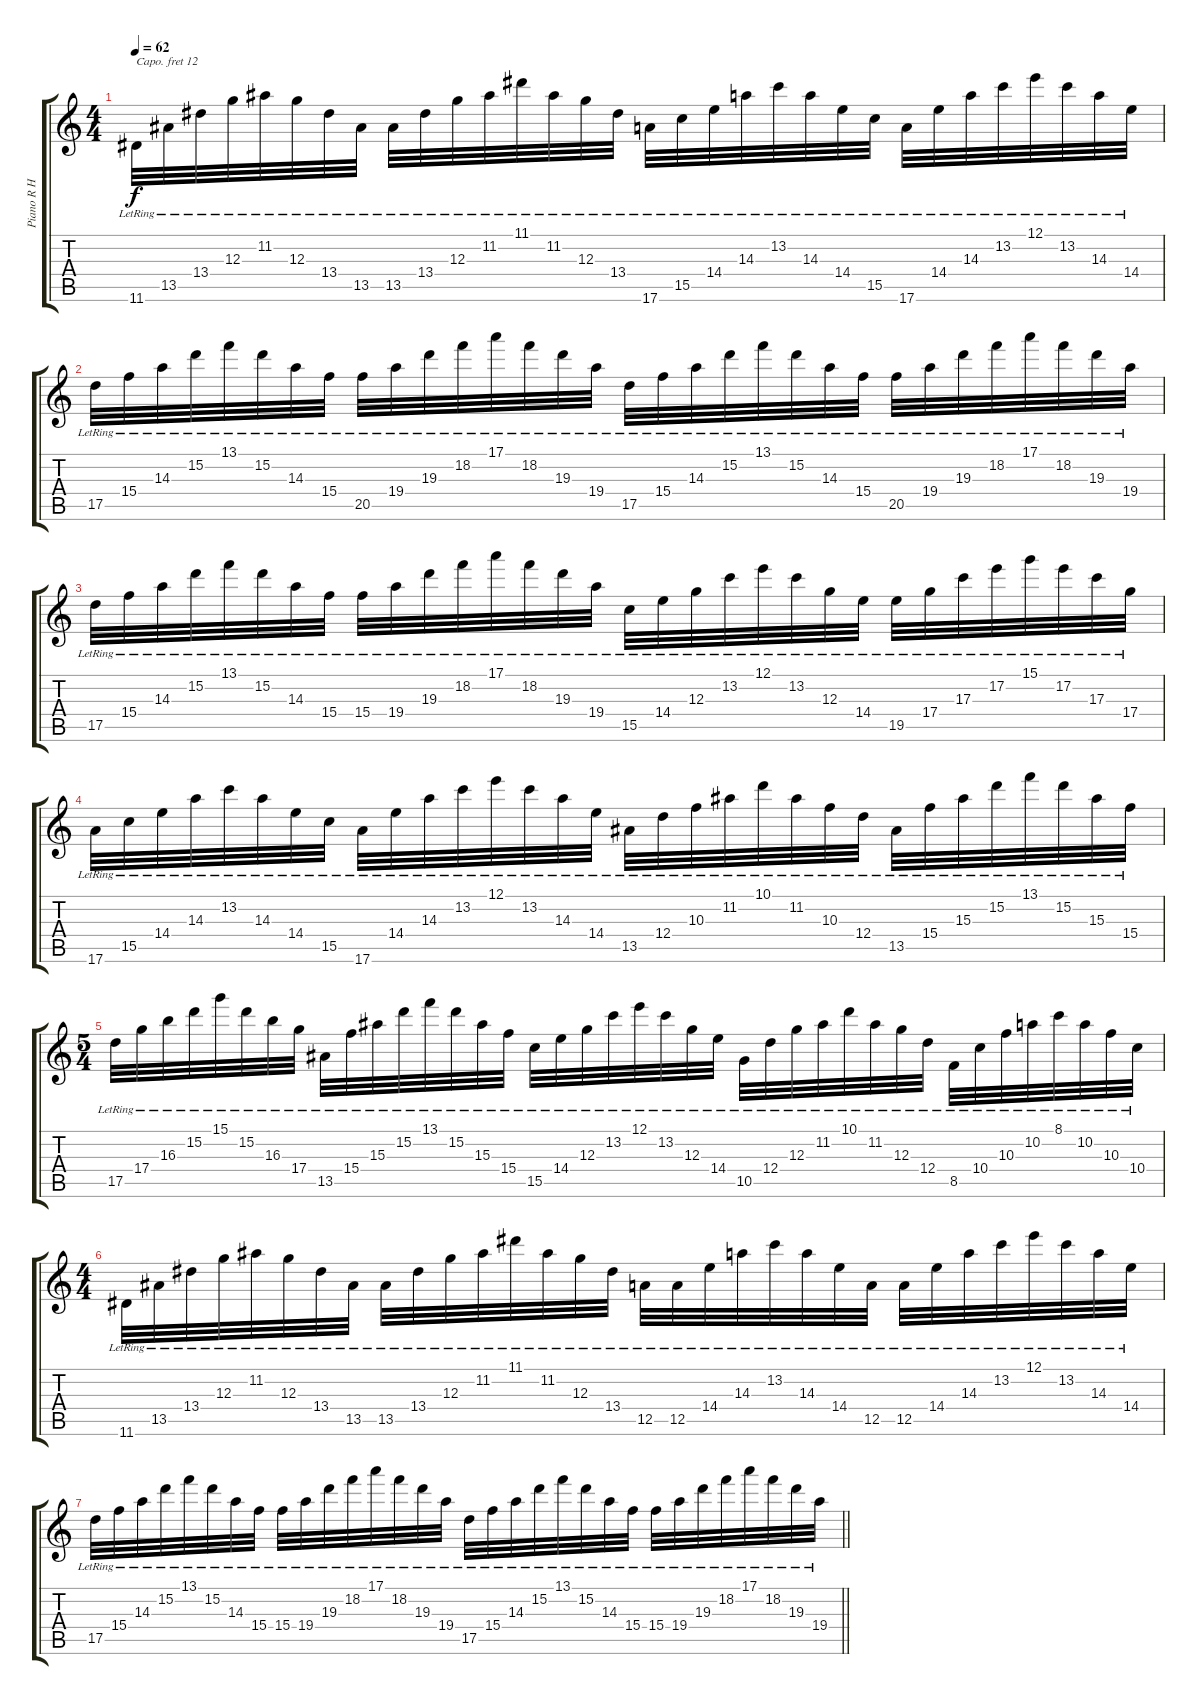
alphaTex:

\track ("Piano R H" "Piano R H") {instrument acousticgrandpiano}
\staff {score tabs}
\capo 12
\tuning (E4 B3 G3 D3 A2 E2) {hide}
\ts (4 4)
\tempo 62
\clef g2
\ks c
11.6{lr}.32{dy f} 13.5{lr}.32 13.4{lr}.32 12.3{lr}.32 11.2{lr}.32 12.3{lr}.32 13.4{lr}.32 13.5{lr}.32 13.5{lr}.32 13.4{lr}.32 12.3{lr}.32 11.2{lr}.32 11.1{lr}.32 11.2{lr}.32 12.3{lr}.32 13.4{lr}.32 17.6{lr}.32 15.5{lr}.32 14.4{lr}.32 14.3{lr}.32 13.2{lr}.32 14.3{lr}.32 14.4{lr}.32 15.5{lr}.32 17.6{lr}.32 14.4{lr}.32 14.3{lr}.32 13.2{lr}.32 12.1{lr}.32 13.2{lr}.32 14.3{lr}.32 14.4{lr}.32 |
17.5{lr}.32 15.4{lr}.32 14.3{lr}.32 15.2{lr}.32 13.1{lr}.32 15.2{lr}.32 14.3{lr}.32 15.4{lr}.32 20.5{lr}.32 19.4{lr}.32 19.3{lr}.32 18.2{lr}.32 17.1{lr}.32 18.2{lr}.32 19.3{lr}.32 19.4{lr}.32 17.5{lr}.32 15.4{lr}.32 14.3{lr}.32 15.2{lr}.32 13.1{lr}.32 15.2{lr}.32 14.3{lr}.32 15.4{lr}.32 20.5{lr}.32 19.4{lr}.32 19.3{lr}.32 18.2{lr}.32 17.1{lr}.32 18.2{lr}.32 19.3{lr}.32 19.4{lr}.32 |
17.5{lr}.32 15.4{lr}.32 14.3{lr}.32 15.2{lr}.32 13.1{lr}.32 15.2{lr}.32 14.3{lr}.32 15.4{lr}.32 15.4{lr}.32 19.4{lr}.32 19.3{lr}.32 18.2{lr}.32 17.1{lr}.32 18.2{lr}.32 19.3{lr}.32 19.4{lr}.32 15.5{lr}.32 14.4{lr}.32 12.3{lr}.32 13.2{lr}.32 12.1{lr}.32 13.2{lr}.32 12.3{lr}.32 14.4{lr}.32 19.5{lr}.32 17.4{lr}.32 17.3{lr}.32 17.2{lr}.32 15.1{lr}.32 17.2{lr}.32 17.3{lr}.32 17.4{lr}.32 |
17.6{lr}.32 15.5{lr}.32 14.4{lr}.32 14.3{lr}.32 13.2{lr}.32 14.3{lr}.32 14.4{lr}.32 15.5{lr}.32 17.6{lr}.32 14.4{lr}.32 14.3{lr}.32 13.2{lr}.32 12.1{lr}.32 13.2{lr}.32 14.3{lr}.32 14.4{lr}.32 13.5{lr}.32 12.4{lr}.32 10.3{lr}.32 11.2{lr}.32 10.1{lr}.32 11.2{lr}.32 10.3{lr}.32 12.4{lr}.32 13.5{lr}.32 15.4{lr}.32 15.3{lr}.32 15.2{lr}.32 13.1{lr}.32 15.2{lr}.32 15.3{lr}.32 15.4{lr}.32 |
\ts (5 4)
17.5{lr}.32 17.4{lr}.32 16.3{lr}.32 15.2{lr}.32 15.1{lr}.32 15.2{lr}.32 16.3{lr}.32 17.4{lr}.32 13.5{lr}.32 15.4{lr}.32 15.3{lr}.32 15.2{lr}.32 13.1{lr}.32 15.2{lr}.32 15.3{lr}.32 15.4{lr}.32 15.5{lr}.32 14.4{lr}.32 12.3{lr}.32 13.2{lr}.32 12.1{lr}.32 13.2{lr}.32 12.3{lr}.32 14.4{lr}.32 10.5{lr}.32 12.4{lr}.32 12.3{lr}.32 11.2{lr}.32 10.1{lr}.32 11.2{lr}.32 12.3{lr}.32 12.4{lr}.32 8.5{lr}.32 10.4{lr}.32 10.3{lr}.32 10.2{lr}.32 8.1{lr}.32 10.2{lr}.32 10.3{lr}.32 10.4{lr}.32 |
\ts (4 4)
11.6{lr}.32 13.5{lr}.32 13.4{lr}.32 12.3{lr}.32 11.2{lr}.32 12.3{lr}.32 13.4{lr}.32 13.5{lr}.32 13.5{lr}.32 13.4{lr}.32 12.3{lr}.32 11.2{lr}.32 11.1{lr}.32 11.2{lr}.32 12.3{lr}.32 13.4{lr}.32 12.5{lr}.32 12.5{lr}.32 14.4{lr}.32 14.3{lr}.32 13.2{lr}.32 14.3{lr}.32 14.4{lr}.32 12.5{lr}.32 12.5{lr}.32 14.4{lr}.32 14.3{lr}.32 13.2{lr}.32 12.1{lr}.32 13.2{lr}.32 14.3{lr}.32 14.4{lr}.32 |
\barLineRight lightlight
17.5{lr}.32 15.4{lr}.32 14.3{lr}.32 15.2{lr}.32 13.1{lr}.32 15.2{lr}.32 14.3{lr}.32 15.4{lr}.32 15.4{lr}.32 19.4{lr}.32 19.3{lr}.32 18.2{lr}.32 17.1{lr}.32 18.2{lr}.32 19.3{lr}.32 19.4{lr}.32 17.5{lr}.32 15.4{lr}.32 14.3{lr}.32 15.2{lr}.32 13.1{lr}.32 15.2{lr}.32 14.3{lr}.32 15.4{lr}.32 15.4{lr}.32 19.4{lr}.32 19.3{lr}.32 18.2{lr}.32 17.1{lr}.32 18.2{lr}.32 19.3{lr}.32 19.4{lr}.32
